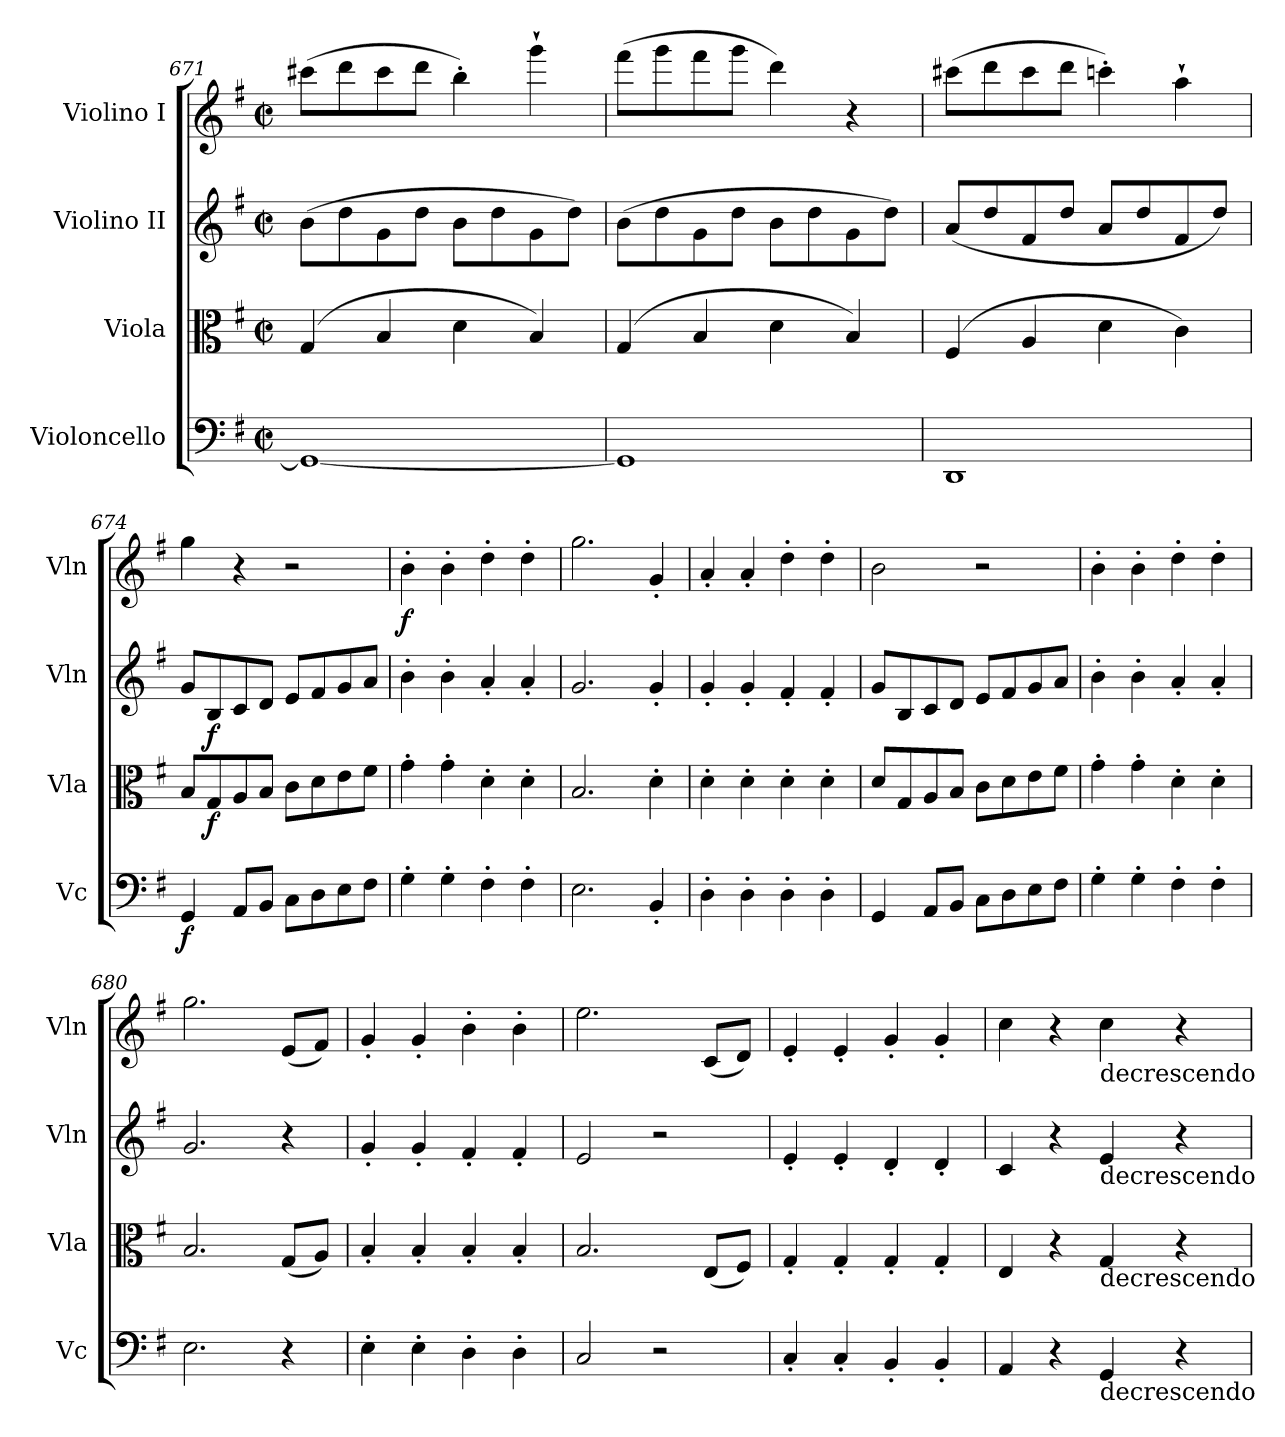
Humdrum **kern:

**kern	**dynam	**kern	**dynam	**kern	**dynam	**kern	**dynam
*part4	*part4	*part3	*part3	*part2	*part2	*part1	*part1
*staff4	*staff4	*staff3	*staff3	*staff2	*staff2	*staff1	*staff1
*I"Violoncello	*	*I"Viola	*	*I"Violino II	*	*I"Violino I	*
*I'Vc	*	*I'Vla	*	*I'Vln	*	*I'Vln	*
*clefF4	*	*clefC3	*	*clefG2	*	*clefG2	*
*k[f#]	*	*k[f#]	*	*k[f#]	*	*k[f#]	*
*M2/2	*	*M2/2	*	*M2/2	*	*M2/2	*
*met(c|)	*	*met(c|)	*	*met(c|)	*	*met(c|)	*
=671	=671	=671	=671	=671	=671	=671	=671
1GG_	.	(4G	.	(8bL	.	(8ccc#XL	.
.	.	.	.	8dd	.	8ddd	.
.	.	4B	.	8g	.	8ccc#	.
.	.	.	.	8ddJ	.	8dddJ	.
.	.	4d	.	8bL	.	4bb')	.
.	.	.	.	8dd	.	.	.
.	.	4B)	.	8g	.	4ggg`	.
.	.	.	.	8ddJ)	.	.	.
=672	=672	=672	=672	=672	=672	=672	=672
1GG]	.	(4G	.	(8bL	.	(8fff#L	.
.	.	.	.	8dd	.	8ggg	.
.	.	4B	.	8g	.	8fff#	.
.	.	.	.	8ddJ	.	8gggJ	.
.	.	4d	.	8bL	.	4ddd)	.
.	.	.	.	8dd	.	.	.
.	.	4B)	.	8g	.	4r	.
.	.	.	.	8ddJ)	.	.	.
=673	=673	=673	=673	=673	=673	=673	=673
1DD	.	(4F#	.	(8aL	.	(8ccc#XL	.
.	.	.	.	8dd	.	8ddd	.
.	.	4A	.	8f#	.	8ccc#	.
.	.	.	.	8ddJ	.	8dddJ	.
.	.	4d	.	8aL	.	4cccn')	.
.	.	.	.	8dd	.	.	.
.	.	4c)	.	8f#	.	4aa`	.
.	.	.	.	8ddJ)	.	.	.
=674	=674	=674	=674	=674	=674	=674	=674
4GG	f	8BL	.	8gL	.	4gg	.
.	.	8G	f	8B	f	.	.
8AAL	.	8A	.	8c	.	4r	.
8BBJ	.	8BJ	.	8dJ	.	.	.
8CL	.	8cL	.	8eL	.	2r	.
8D	.	8d	.	8f#	.	.	.
8E	.	8e	.	8g	.	.	.
8F#J	.	8f#J	.	8aJ	.	.	.
=675	=675	=675	=675	=675	=675	=675	=675
4G'	.	4g'	.	4b'	.	4b'	f
4G'	.	4g'	.	4b'	.	4b'	.
4F#'	.	4d'	.	4a'	.	4dd'	.
4F#'	.	4d'	.	4a'	.	4dd'	.
=676	=676	=676	=676	=676	=676	=676	=676
2.E	.	2.B	.	2.g	.	2.gg	.
4BB'	.	4d'	.	4g'	.	4g'	.
=677	=677	=677	=677	=677	=677	=677	=677
4D'	.	4d'	.	4g'	.	4a'	.
4D'	.	4d'	.	4g'	.	4a'	.
4D'	.	4d'	.	4f#'	.	4dd'	.
4D'	.	4d'	.	4f#'	.	4dd'	.
=678	=678	=678	=678	=678	=678	=678	=678
4GG	.	8dL	.	8gL	.	2b	.
.	.	8G	.	8B	.	.	.
8AAL	.	8A	.	8c	.	.	.
8BBJ	.	8BJ	.	8dJ	.	.	.
8CL	.	8cL	.	8eL	.	2r	.
8D	.	8d	.	8f#	.	.	.
8E	.	8e	.	8g	.	.	.
8F#J	.	8f#J	.	8aJ	.	.	.
=679	=679	=679	=679	=679	=679	=679	=679
4G'	.	4g'	.	4b'	.	4b'	.
4G'	.	4g'	.	4b'	.	4b'	.
4F#'	.	4d'	.	4a'	.	4dd'	.
4F#'	.	4d'	.	4a'	.	4dd'	.
=680	=680	=680	=680	=680	=680	=680	=680
2.E	.	2.B	.	2.g	.	2.gg	.
4r	.	(8GL	.	4r	.	(8eL	.
.	.	8AJ)	.	.	.	8f#J)	.
=681	=681	=681	=681	=681	=681	=681	=681
4E'	.	4B'	.	4g'	.	4g'	.
4E'	.	4B'	.	4g'	.	4g'	.
4D'	.	4B'	.	4f#'	.	4b'	.
4D'	.	4B'	.	4f#'	.	4b'	.
=682	=682	=682	=682	=682	=682	=682	=682
2C	.	2.B	.	2e	.	2.ee	.
2r	.	.	.	2r	.	.	.
.	.	(8EL	.	.	.	(8cL	.
.	.	8F#J)	.	.	.	8dJ)	.
=683	=683	=683	=683	=683	=683	=683	=683
4C'	.	4G'	.	4e'	.	4e'	.
4C'	.	4G'	.	4e'	.	4e'	.
4BB'	.	4G'	.	4d'	.	4g'	.
4BB'	.	4G'	.	4d'	.	4g'	.
=684	=684	=684	=684	=684	=684	=684	=684
4AA	.	4E	.	4c	.	4cc	.
4r	.	4r	.	4r	.	4r	.
!	!	!	!	!	!	!LO:TX:b:t=decrescendo	!
!	!	!	!	!LO:TX:b:t=decrescendo	!	!	!
!	!	!LO:TX:b:t=decrescendo	!	!	!	!	!
!LO:TX:b:t=decrescendo	!	!	!	!	!	!	!
4GG	.	4G	.	4e	.	4cc	.
4r	.	4r	.	4r	.	4r	.
=	=	=	=	=	=	=	=
*-	*-	*-	*-	*-	*-	*-	*-
